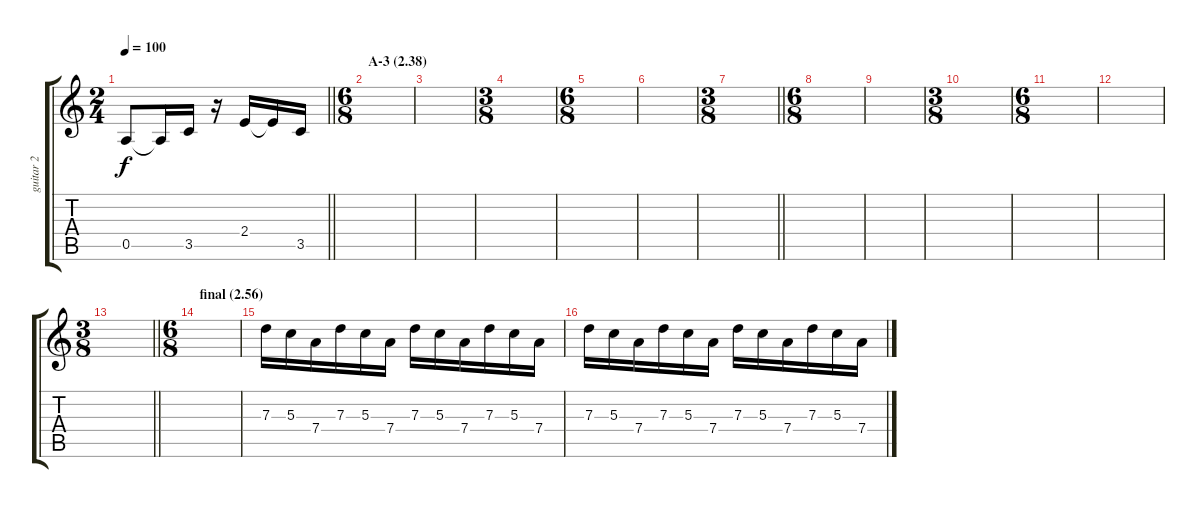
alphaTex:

\track ("guitar 2" "guitar 2") {instrument overdrivenguitar}
\staff {score tabs}
\tuning (E4 B3 G3 D3 A2 E2) {hide}
\ts (2 4)
\tempo 100
\clef g2
\barLineRight lightlight
\ks c
0.5.8{dy f} 0.5{t}.16 3.5.16 r.16 2.4.16 2.4{t}.16 3.5.16 |
\ts (6 8)
\section ("" "A-3 (2.38)")
|
|
\ts (3 8)
|
\ts (6 8)
|
|
\ts (3 8)
\barLineRight lightlight
|
\ts (6 8)
|
|
\ts (3 8)
|
\ts (6 8)
|
|
\ts (3 8)
\barLineRight lightlight
|
\ts (6 8)
\section ("" "final (2.56)")
|
7.3.16 5.3.16 7.4.16 7.3.16 5.3.16 7.4.16 7.3.16 5.3.16 7.4.16 7.3.16 5.3.16 7.4.16 |
7.3.16 5.3.16 7.4.16 7.3.16 5.3.16 7.4.16 7.3.16 5.3.16 7.4.16 7.3.16 5.3.16 7.4.16
